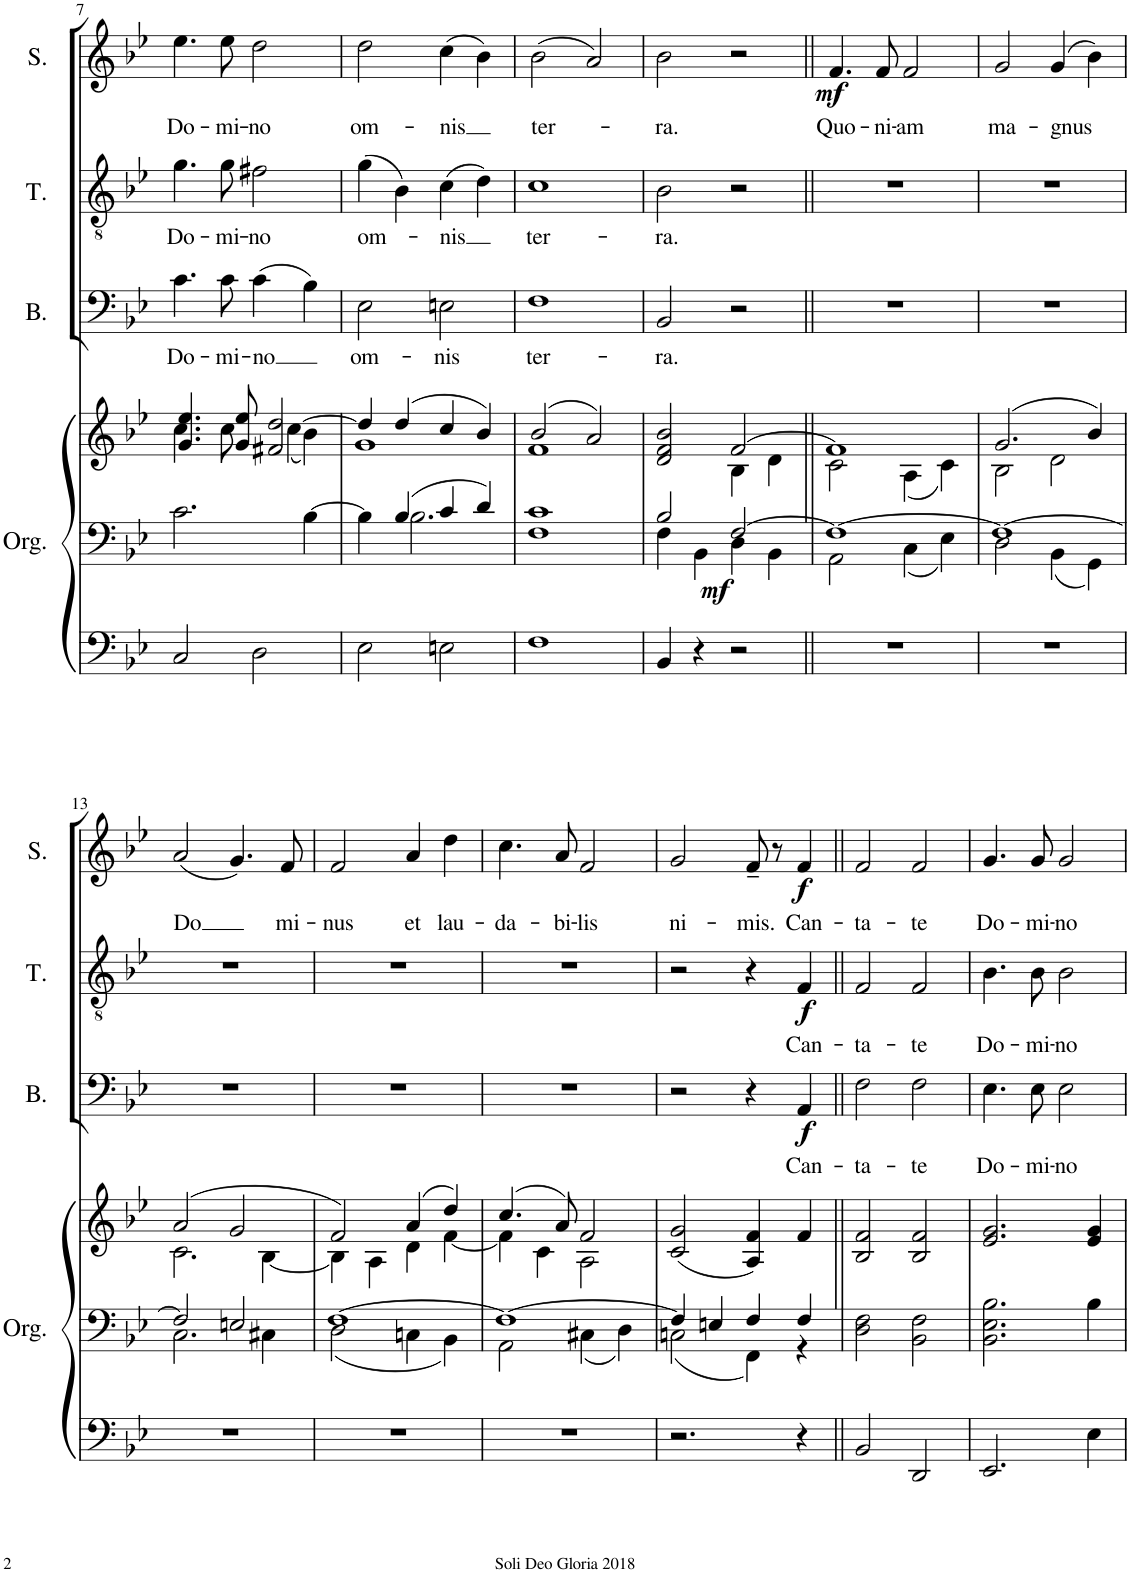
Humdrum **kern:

**kern	**kern	**kern	**dynam	**kern	**text	**dynam	**kern	**text	**dynam	**kern	**text	**dynam
*part4	*part4	*part4	*part4	*part3	*part3	*part3	*part2	*part2	*part2	*part1	*part1	*part1
*staff6	*staff5	*staff4	*staff4/5/6	*staff3	*staff3	*staff3	*staff2	*staff2	*staff2	*staff1	*staff1	*staff1
*I"Orgue	*	*	*	*I"Basse	*	*	*I"Ténor	*	*	*I"Soprano	*	*
*I'Org.	*	*	*	*I'B.	*	*	*I'T.	*	*	*I'S.	*	*
!!LO:PB:g=z
*clefF4	*clefF4	*clefG2	*	*clefF4	*	*	*clefGv2	*	*	*clefG2	*	*
*k[b-e-]	*k[b-e-]	*k[b-e-]	*	*k[b-e-]	*	*	*k[b-e-]	*	*	*k[b-e-]	*	*
*M4/4	*M4/4	*M4/4	*	*M4/4	*	*	*M4/4	*	*	*M4/4	*	*
*met(c)	*met(c)	*met(c)	*	*met(c)	*	*	*met(c)	*	*	*met(c)	*	*
=7	=7	=7	=7	=7	=7	=7	=7	=7	=7	=7	=7	=7
*	*	*^	*	*	*	*	*	*	*	*	*	*
!	!	!	!	!	!	!LO:LY:b	!	!	!LO:LY:b	!	!	!LO:LY:b	!
2C/	2.c\	4.g/ 4.ee-/	4.cc\	.	4.c\	Do-	.	4.g\	Do-	.	4.ee-\	Do-	.
!	!	!	!	!	!	!LO:LY:b	!	!	!LO:LY:b	!	!	!LO:LY:b	!
.	.	8g/ 8ee-/	8cc\	.	8c\	-mi-	.	8g\	-mi-	.	8ee-\	-mi-	.
!	!	!	!	!	!	!LO:LY:b	!	!	!LO:LY:b	!	!	!LO:LY:b	!
2D\	.	2f#X/ [2dd/	(4cc\	.	(4c\	-no	.	2f#X\	-no	.	2dd\	-no	.
.	[4B-\	.	4b-\)	.	4B-\)	.	.	.	.	.	.	.	.
=8	=8	=8	=8	=8	=8	=8	=8	=8	=8	=8	=8	=8	=8
*	*^	*	*	*	*	*	*	*	*	*	*	*	*
!	!	!	!	!	!	!	!LO:LY:b	!	!	!LO:LY:b	!	!	!LO:LY:b	!
2E-\	4B-\]	4ryy	4dd/]	1g	.	2E-\	om-	.	(4g\	om-	.	2dd\	om-	.
.	4B-/	2.B-\	(4dd/	.	.	.	.	.	4B-\)	.	.	.	.	.
!	!	!	!	!	!	!	!LO:LY:b	!	!	!LO:LY:b	!	!	!LO:LY:b	!
2En\	4c/	.	4cc/	.	.	2En\	-nis	.	(4c\	-nis	.	(4cc\	-nis	.
.	4d/	.	4b-/)	.	.	.	.	.	4d\)	.	.	4b-\)	.	.
*	*v	*v	*	*	*	*	*	*	*	*	*	*	*	*
=9	=9	=9	=9	=9	=9	=9	=9	=9	=9	=9	=9	=9	=9
!	!	!	!	!	!	!LO:LY:b	!	!	!LO:LY:b	!	!	!LO:LY:b	!
1F	1F 1c	(2b-/	1f	.	1F	ter-	.	1c	ter-	.	(2b-\	ter-	.
.	.	2a/)	.	.	.	.	.	.	.	.	2a/)	.	.
=10	=10	=10	=10	=10	=10	=10	=10	=10	=10	=10	=10	=10	=10
*	*^	*	*	*	*	*	*	*	*	*	*	*	*
!	!	!	!	!	!	!	!LO:LY:b	!	!	!LO:LY:b	!	!	!LO:LY:b	!
4BB-/	2B-/	4F\	2d/ 2f/ 2b-/	2ryy	.	2BB-/	-ra.	.	2B-\	-ra.	.	2b-\	-ra.	.
4r	.	4BB-\	.	.	.	.	.	.	.	.	.	.	.	.
!	!	!	!	!	!LO:DY:b=2	!	!	!	!	!	!	!	!	!
2r	[2F/	4D\	[2f/	4B-\	mf	2r	.	.	2r	.	.	2r	.	.
.	.	4BB-\	.	4d\	.	.	.	.	.	.	.	.	.	.
=11||	=11||	=11||	=11||	=11||	=11||	=11||	=11||	=11||	=11||	=11||	=11||	=11||	=11||	=11||
!	!	!	!	!	!	!	!	!	!	!	!	!	!LO:LY:b	!LO:DY:b
1r	1F_	2AA\	1f]	2c\	.	1r	.	.	1r	.	.	4.f/	Quo-	mf
!	!	!	!	!	!	!	!	!	!	!	!	!	!LO:LY:b	!
.	.	.	.	.	.	.	.	.	.	.	.	8f/	-ni-	.
!	!	!	!	!	!	!	!	!	!	!	!	!	!LO:LY:b	!
.	.	4C\	.	(4A\	.	.	.	.	.	.	.	2f/	-am	.
.	.	4E-\	.	4c\)	.	.	.	.	.	.	.	.	.	.
=12	=12	=12	=12	=12	=12	=12	=12	=12	=12	=12	=12	=12	=12	=12
!	!	!	!	!	!	!	!	!	!	!	!	!	!LO:LY:b	!
1r	1F_	2D\	(2.g/	2B-\	.	1r	.	.	1r	.	.	2g/	ma-	.
!	!	!	!	!	!	!	!	!	!	!	!	!	!LO:LY:b	!
.	.	4BB-\	.	2d\	.	.	.	.	.	.	.	(4g/	-gnus	.
.	.	4GG\	4b-/)	.	.	.	.	.	.	.	.	4b-\)	.	.
!!LO:LB:g=z
=13	=13	=13	=13	=13	=13	=13	=13	=13	=13	=13	=13	=13	=13	=13
!	!	!	!	!	!	!	!	!	!	!	!	!	!LO:LY:b	!
1r	2F/]	2.C\	(2a/	2.c\	.	1r	.	.	1r	.	.	(2a/	Do	.
.	2En/	.	2g/	.	.	.	.	.	.	.	.	4.g/)	.	.
.	.	4C#X\	.	[4B-\	.	.	.	.	.	.	.	.	.	.
!	!	!	!	!	!	!	!	!	!	!	!	!	!LO:LY:b	!
.	.	.	.	.	.	.	.	.	.	.	.	8f/	mi-	.
=14	=14	=14	=14	=14	=14	=14	=14	=14	=14	=14	=14	=14	=14	=14
!	!	!	!	!	!	!	!	!	!	!	!	!	!LO:LY:b	!
1r	[1F	2D\	2f/)	4B-\]	.	1r	.	.	1r	.	.	2f/	-nus	.
.	.	.	.	4A\	.	.	.	.	.	.	.	.	.	.
!	!	!	!	!	!	!	!	!	!	!	!	!	!LO:LY:b	!
.	.	4Cn\	(4a/	4d\	.	.	.	.	.	.	.	4a/	et	.
!	!	!	!	!	!	!	!	!	!	!	!	!	!LO:LY:b	!
.	.	4BB-\	4dd/)	[4f\	.	.	.	.	.	.	.	4dd\	lau-	.
=15	=15	=15	=15	=15	=15	=15	=15	=15	=15	=15	=15	=15	=15	=15
!	!	!	!	!	!	!	!	!	!	!	!	!	!LO:LY:b	!
1r	1F_	2AA\	(4.cc/	4f\]	.	1r	.	.	1r	.	.	4.cc\	-da-	.
.	.	.	.	4c\	.	.	.	.	.	.	.	.	.	.
!	!	!	!	!	!	!	!	!	!	!	!	!	!LO:LY:b	!
.	.	.	8a/)	.	.	.	.	.	.	.	.	8a/	-bi-	.
!	!	!	!	!	!	!	!	!	!	!	!	!	!LO:LY:b	!
.	.	4C#X\	2f/	2A\	.	.	.	.	.	.	.	2f/	-lis	.
.	.	4D\	.	.	.	.	.	.	.	.	.	.	.	.
*	*	*	*v	*v	*	*	*	*	*	*	*	*	*	*
=16	=16	=16	=16	=16	=16	=16	=16	=16	=16	=16	=16	=16	=16
!	!	!	!	!	!	!	!	!	!	!	!	!LO:LY:b	!
2.r	4F/]	2Cn\	(2c/ 2g/	.	2r	.	.	2r	.	.	2g/	ni-	.
.	4En/	.	.	.	.	.	.	.	.	.	.	.	.
!	!	!	!	!	!	!	!	!	!	!	!	!LO:LY:b	!
.	4F/	4FF\	4A/ 4f/)	.	4r	.	.	4r	.	.	8f~/	-mis.	.
.	.	.	.	.	.	.	.	.	.	.	8r	.	.
!	!	!	!	!	!	!LO:LY:b	!LO:DY:b	!	!LO:LY:b	!LO:DY:b	!	!LO:LY:b	!LO:DY:b
4r	4F/	4r	4f/	.	4AA/	Can-	f	4F/	Can-	f	4f/	Can-	f
=17||	=17||	=17||	=17||	=17||	=17||	=17||	=17||	=17||	=17||	=17||	=17||	=17||	=17||
!	!	!	!	!	!	!LO:LY:b	!	!	!LO:LY:b	!	!	!LO:LY:b	!
*	*v	*v	*	*	*	*	*	*	*	*	*	*	*
2BB-/	2D\ 2F\	2B-/ 2f/	.	2F\	-ta-	.	2F/	-ta-	.	2f/	-ta-	.
!	!	!	!	!	!LO:LY:b	!	!	!LO:LY:b	!	!	!LO:LY:b	!
2DD/	2BB-\ 2F\	2B-/ 2f/	.	2F\	-te	.	2F/	-te	.	2f/	-te	.
=18	=18	=18	=18	=18	=18	=18	=18	=18	=18	=18	=18	=18
!	!	!	!	!	!LO:LY:b	!	!	!LO:LY:b	!	!	!LO:LY:b	!
2.EE-/	2.BB-\ 2.E-\ 2.B-\	2.e-/ 2.g/	.	4.E-\	Do-	.	4.B-\	Do-	.	4.g/	Do-	.
!	!	!	!	!	!LO:LY:b	!	!	!LO:LY:b	!	!	!LO:LY:b	!
.	.	.	.	8E-\	-mi-	.	8B-\	-mi-	.	8g/	-mi-	.
!	!	!	!	!	!LO:LY:b	!	!	!LO:LY:b	!	!	!LO:LY:b	!
.	.	.	.	2E-\	-no	.	2B-\	-no	.	2g/	-no	.
4E-\	4B-\	4e-/ 4g/	.	.	.	.	.	.	.	.	.	.
=	=	=	=	=	=	=	=	=	=	=	=	=
*-	*-	*-	*-	*-	*-	*-	*-	*-	*-	*-	*-	*-
